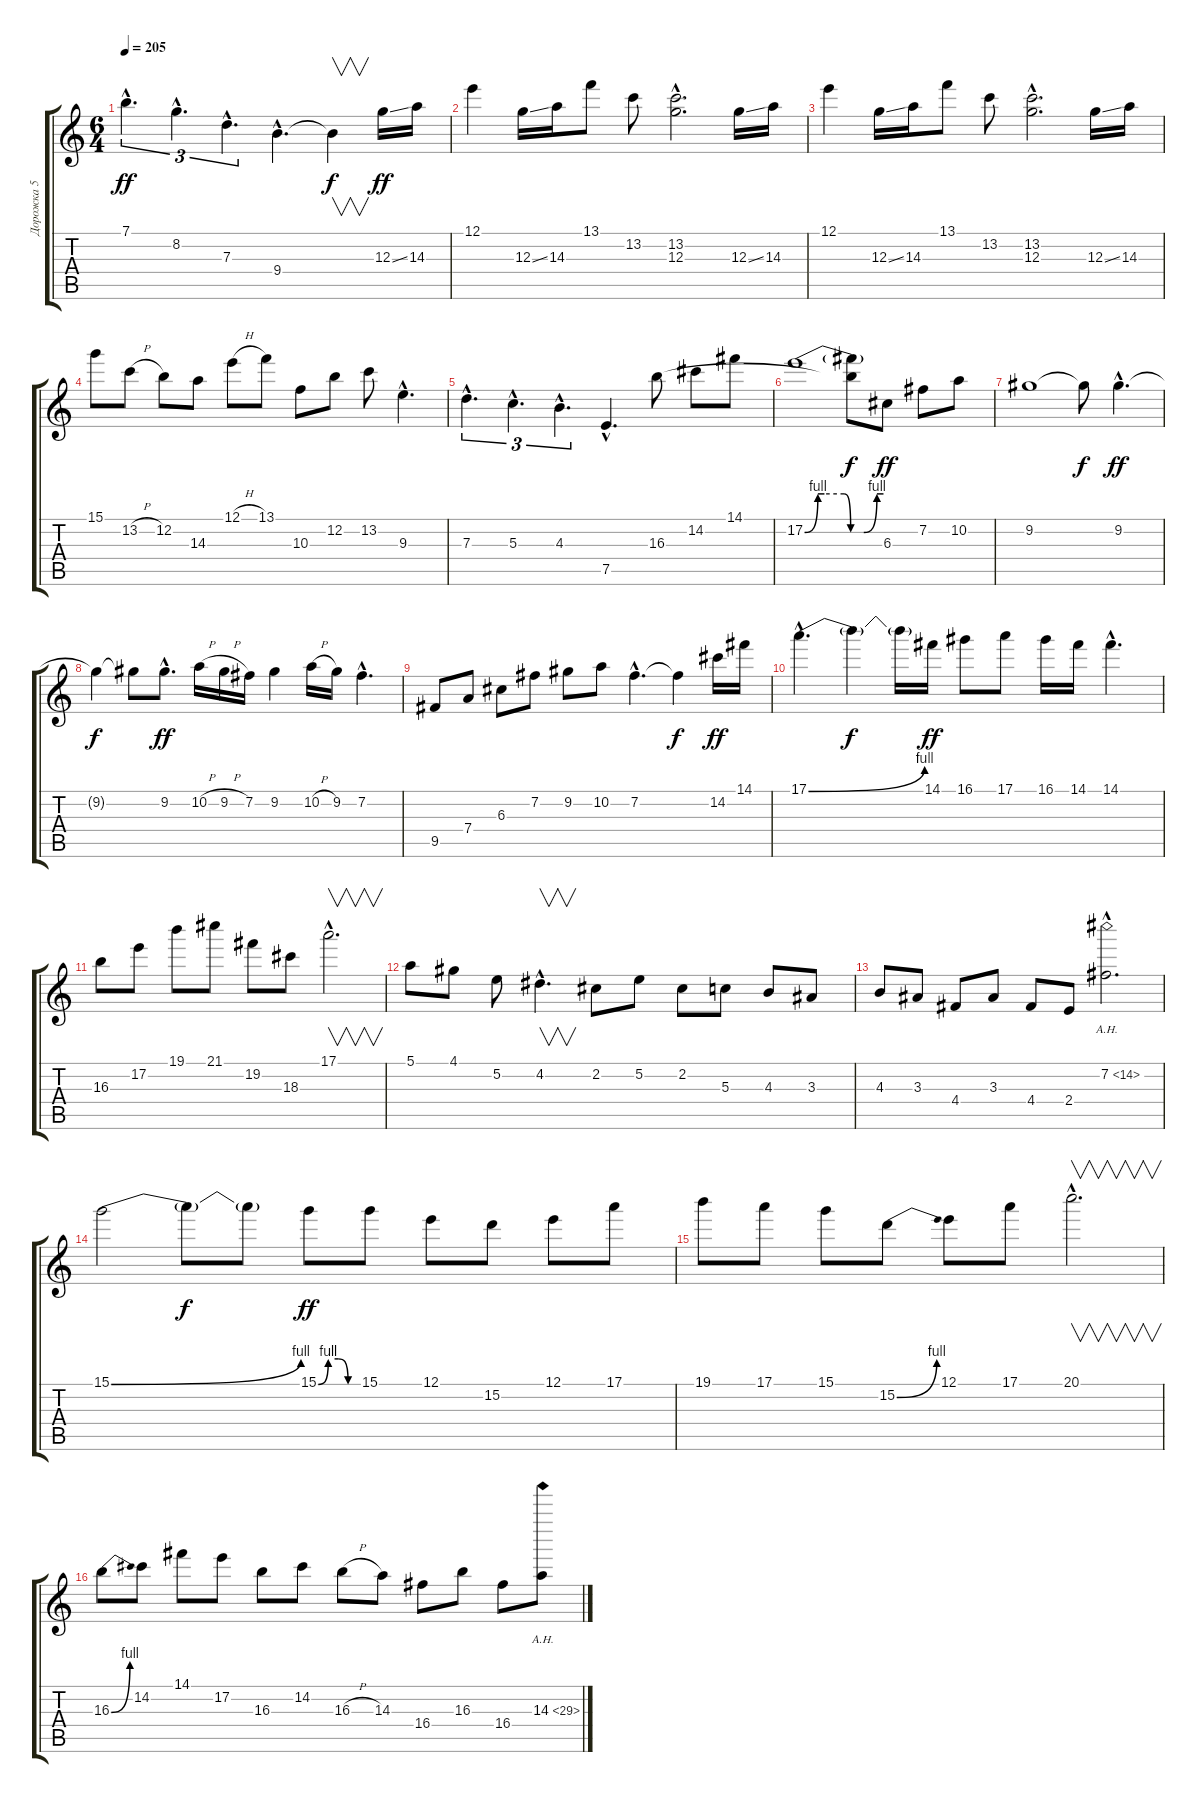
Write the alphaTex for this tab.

\track ("Дорожка 5" "Дорожка 5") {instrument distortionguitar}
\staff {score tabs}
\tuning (E4 B3 G3 D3 A2 E2) {hide}
\ts (6 4)
\tempo 205
\clef g2
\ks c
7.1{hac}.4{d tu (3 2) dy ff} 8.2{hac}.4{d tu (3 2)} 7.3{hac}.4{d tu (3 2)} 9.4{hac}.4{d} 9.4{t}.4{v dy f} 12.3{ss}.16{dy ff} 14.3.16 |
12.1.4 12.3{ss}.16 14.3.16 13.1.8 13.2.8 (13.2{hac} 12.3{hac}).2{d} 12.3{ss}.16 14.3.16 |
12.1.4 12.3{ss}.16 14.3.16 13.1.8 13.2.8 (13.2{hac} 12.3{hac}).2{d} 12.3{ss}.16 14.3.16 |
15.1.8 13.2{h}.8 12.2.8 14.3.8 12.1{h}.8 13.1.8 10.3.8 12.2.8 13.2.8 9.3{hac}.4{d} |
7.3{hac}.4{d tu (3 2)} 5.3{hac}.4{d tu (3 2)} 4.3{hac}.4{d tu (3 2)} 7.5{hac}.4{d} 16.3.8 14.2.8 14.1.8 |
17.2{be (custom 0 0 10 4 15 4 30 4 35 0 45 0 55 4 60 4)}.1 (17.2{t} 16.3{t}).8{dy f} 6.3.8{dy ff} 7.2.8 10.2.8 |
9.2.1 9.2{t}.8{dy f} 9.2{hac}.4{d dy ff} |
9.2{t}.4{dy f} 9.2{t}.8 9.2{hac}.8{d dy ff} 10.2{h}.16 9.2{h}.16 7.2.16 9.2.4 10.2{h}.16 9.2.16 7.2{hac}.4{d} |
9.5.8 7.4.8 6.3.8 7.2.8 9.2.8 10.2.8 7.2{hac}.4{d} 7.2{t}.4{dy f} 14.2.16{dy ff} 14.1.16 |
17.1{be (bend 0 0 60 4) hac}.4{d} 17.1{t}.4{dy f} 17.1{t}.16 14.1.16{dy ff} 16.1.8 17.1.8 16.1.16 14.1.16 14.1{hac}.4{d} |
16.3.8 17.2.8 19.1.8 21.1.8 19.2.8 18.3.8 17.1{hac}.2{v d} |
5.1.8 4.1.8 5.2.8 4.2{hac}.4{v d} 2.2.8 5.2.8 2.2.8 5.3.8 4.3.8 3.3.8 |
4.3.8 3.3.8 4.4.8 3.3.8 4.4.8 2.4.8 7.2{ah 7 hac}.2{d} |
15.1{be (bend 0 0 60 4)}.2 15.1{t}.8{dy f} 15.1{t}.8 15.1{be (custom 0 0 15 4 30 4 45 0 60 0)}.8{dy ff} 15.1.8 12.1.8 15.2.8 12.1.8 17.1.8 |
19.1.8 17.1.8 15.1.8 15.2{be (bend 0 0 60 4)}.8 12.1.8 17.1.8 20.1{hac}.2{v d} |
16.3{be (bend 0 0 60 4)}.8 14.2.8 14.1.8 17.2.8 16.3.8 14.2.8 16.3{h}.8 14.3.8 16.4.8 16.3.8 16.4.8 14.3{ah 15}.8
